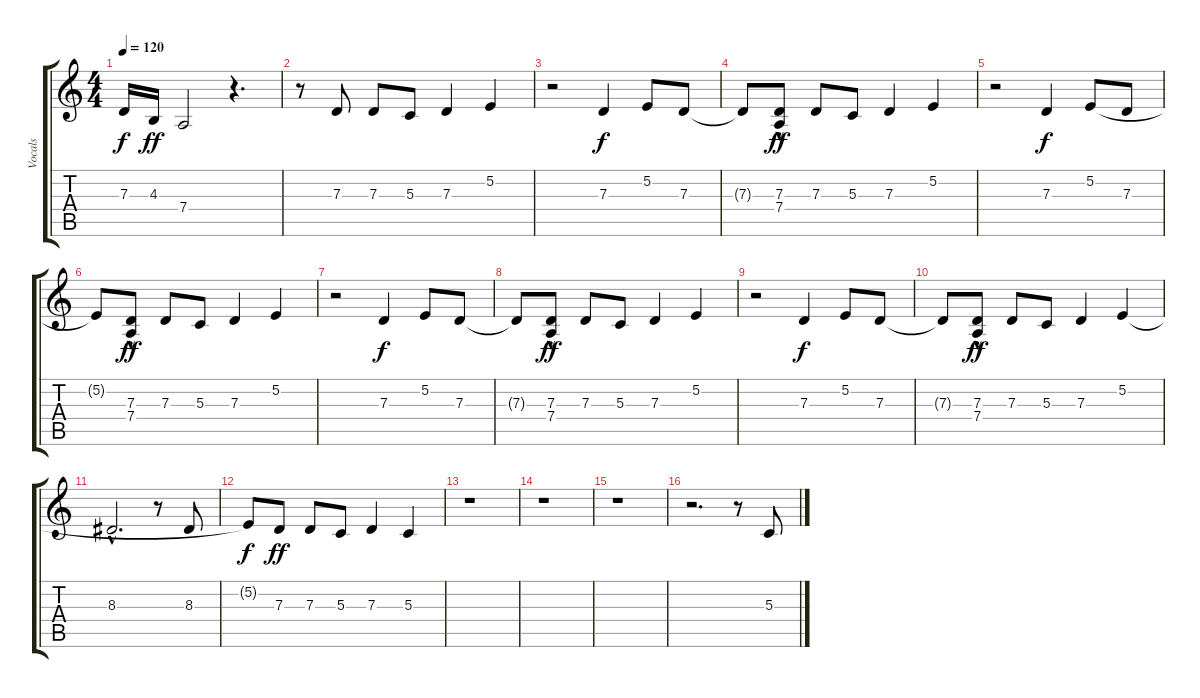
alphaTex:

\track ("Vocals" "Vocals") {instrument oboe}
\staff {score tabs}
\tuning (E4 B3 G3 D3 A2 E2) {hide}
\ts (4 4)
\tempo 120
\clef g2
\ks c
7.3{t}.16{dy f} 4.3.16{dy ff} 7.4.2 r.4{d} |
r.8 7.3.8 7.3.8 5.3.8 7.3.4 5.2.4 |
r.2 7.3.4{dy f} 5.2.8 7.3.8 |
7.3{t}.8 (7.3 7.4{hac}).8{dy ff} 7.3.8 5.3.8 7.3.4 5.2.4 |
r.2 7.3.4{dy f} 5.2.8 7.3.8 |
5.2{t}.8 (7.3 7.4{hac}).8{dy ff} 7.3.8 5.3.8 7.3.4 5.2.4 |
r.2 7.3.4{dy f} 5.2.8 7.3.8 |
7.3{t}.8 (7.3 7.4{hac}).8{dy ff} 7.3.8 5.3.8 7.3.4 5.2.4 |
r.2 7.3.4{dy f} 5.2.8 7.3.8 |
7.3{t}.8 (7.3 7.4{hac}).8{dy ff} 7.3.8 5.3.8 7.3.4 5.2.4 |
8.3{hac}.2{d} r.8 8.3.8 |
5.2{t}.8{dy f} 7.3.8{dy ff} 7.3.8 5.3.8 7.3.4 5.3.4 |
r.1 |
r.1 |
r.1 |
r.2{d} r.8 5.3.8
